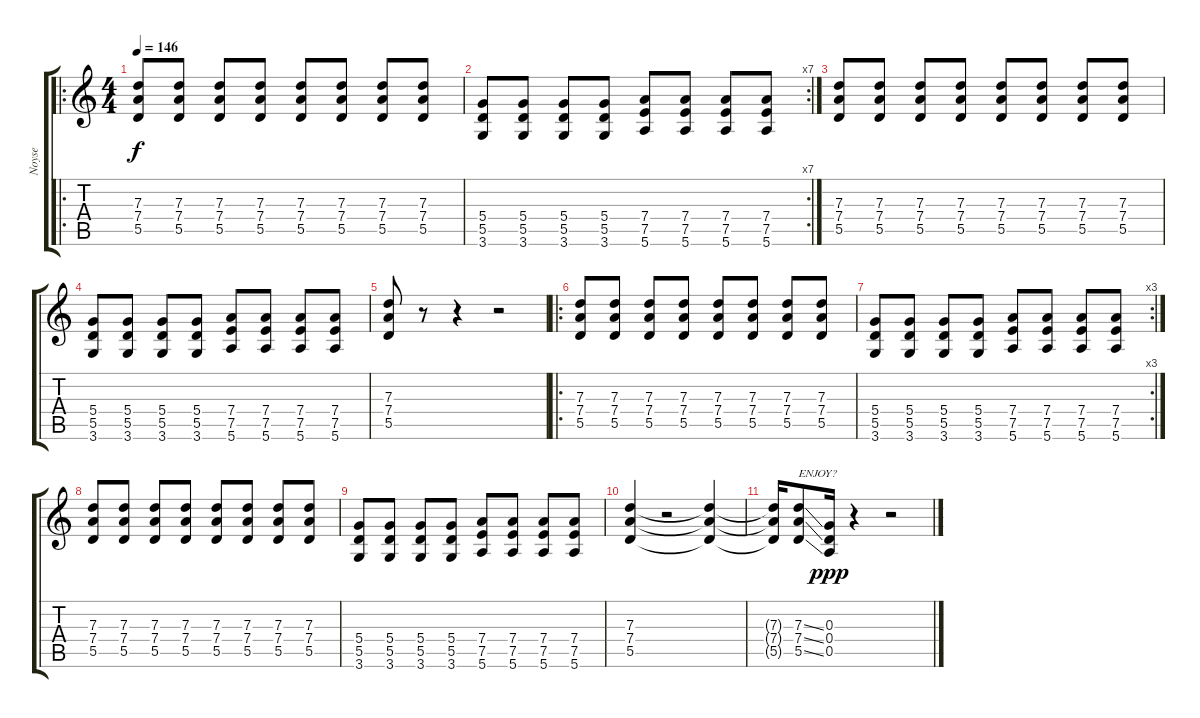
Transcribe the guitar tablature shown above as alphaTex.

\track ("Noyse" "Noyse") {instrument distortionguitar}
\staff {score tabs}
\tuning (E4 B3 G3 D3 A2 E2) {hide}
\ro
\ts (4 4)
\tempo 146
\clef g2
\ks c
(7.3 7.4 5.5).8{dy f} (7.3 7.4 5.5).8 (7.3 7.4 5.5).8 (7.3 7.4 5.5).8 (7.3 7.4 5.5).8 (7.3 7.4 5.5).8 (7.3 7.4 5.5).8 (7.3 7.4 5.5).8 |
\rc 7
(5.4 5.5 3.6).8 (5.4 5.5 3.6).8 (5.4 5.5 3.6).8 (5.4 5.5 3.6).8 (7.4 7.5 5.6).8 (7.4 7.5 5.6).8 (7.4 7.5 5.6).8 (7.4 7.5 5.6).8 |
(7.3 7.4 5.5).8 (7.3 7.4 5.5).8 (7.3 7.4 5.5).8 (7.3 7.4 5.5).8 (7.3 7.4 5.5).8 (7.3 7.4 5.5).8 (7.3 7.4 5.5).8 (7.3 7.4 5.5).8 |
(5.4 5.5 3.6).8 (5.4 5.5 3.6).8 (5.4 5.5 3.6).8 (5.4 5.5 3.6).8 (7.4 7.5 5.6).8 (7.4 7.5 5.6).8 (7.4 7.5 5.6).8 (7.4 7.5 5.6).8 |
(7.3 7.4 5.5).8 r.8 r.4 r.2 |
\ro
(7.3 7.4 5.5).8 (7.3 7.4 5.5).8 (7.3 7.4 5.5).8 (7.3 7.4 5.5).8 (7.3 7.4 5.5).8 (7.3 7.4 5.5).8 (7.3 7.4 5.5).8 (7.3 7.4 5.5).8 |
\rc 3
(5.4 5.5 3.6).8 (5.4 5.5 3.6).8 (5.4 5.5 3.6).8 (5.4 5.5 3.6).8 (7.4 7.5 5.6).8 (7.4 7.5 5.6).8 (7.4 7.5 5.6).8 (7.4 7.5 5.6).8 |
(7.3 7.4 5.5).8 (7.3 7.4 5.5).8 (7.3 7.4 5.5).8 (7.3 7.4 5.5).8 (7.3 7.4 5.5).8 (7.3 7.4 5.5).8 (7.3 7.4 5.5).8 (7.3 7.4 5.5).8 |
(5.4 5.5 3.6).8 (5.4 5.5 3.6).8 (5.4 5.5 3.6).8 (5.4 5.5 3.6).8 (7.4 7.5 5.6).8 (7.4 7.5 5.6).8 (7.4 7.5 5.6).8 (7.4 7.5 5.6).8 |
(7.3 7.4 5.5).4 r.2 (7.3{t} 7.4{t} 5.5{t}).4 |
(7.3{t} 7.4{t} 5.5{t}).16 (7.3{ss} 7.4{ss} 5.5{ss}).8{txt "ENJOY?"} (0.3 0.4 0.5).16{dy ppp} r.4 r.2
